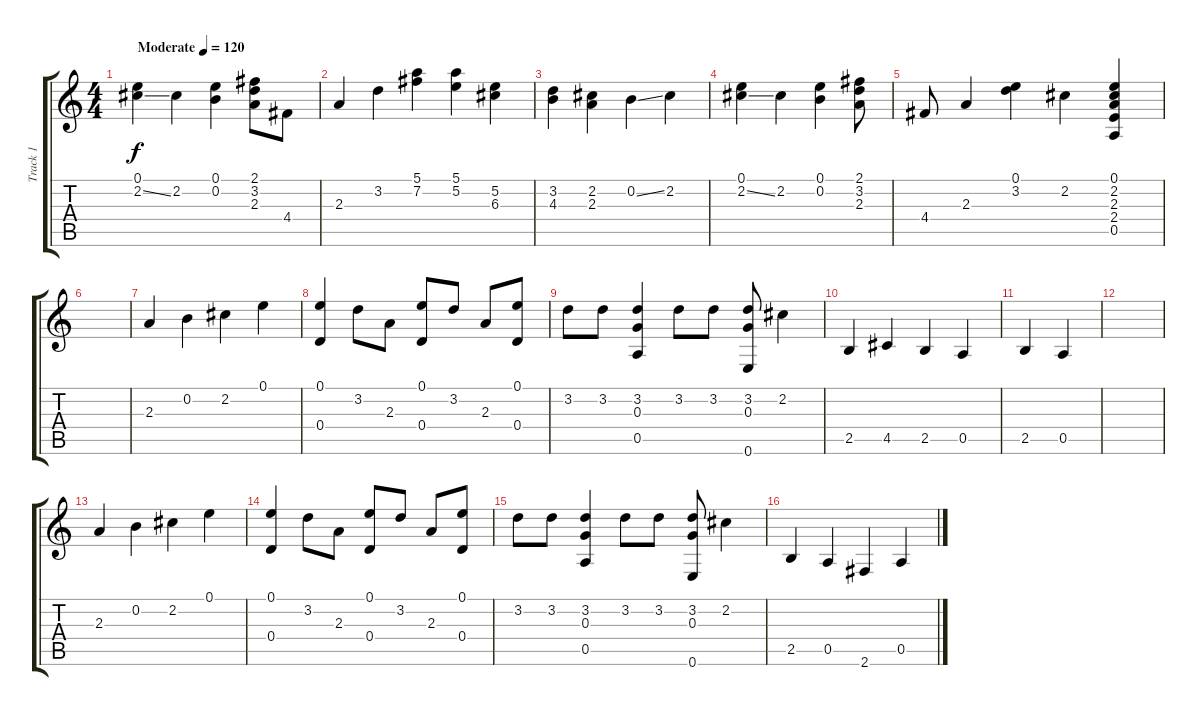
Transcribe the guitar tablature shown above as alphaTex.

\track ("Track 1" "Track 1") {instrument acousticguitarsteel}
\staff {score tabs}
\tuning (E4 B3 G3 D3 A2 E2) {hide}
\ts (4 4)
\tempo (120 "Moderate")
\clef g2
\ks c
(0.1 2.2{ss}).4{dy f instrument acousticguitarsteel} 2.2.4 (0.1 0.2).4 (2.1 3.2 2.3).8 4.4.8 |
2.3.4 3.2.4 (5.1 7.2).4 (5.1 5.2).4 (5.2 6.3).4 |
(3.2 4.3).4 (2.2 2.3).4 0.2{ss}.4 2.2.4 |
(0.1 2.2{ss}).4 2.2.4 (0.1 0.2).4 (2.1 3.2 2.3).8 |
4.4.8 2.3.4 (0.1 3.2).4 2.2.4 (0.1 2.2 2.3 2.4 0.5).4 |
|
2.3.4 0.2.4 2.2.4 0.1.4 |
(0.1 0.4).4 3.2.8 2.3.8 (0.1 0.4).8 3.2.8 2.3.8 (0.1 0.4).8 |
3.2.8 3.2.8 (3.2 0.3 0.5).4 3.2.8 3.2.8 (3.2 0.3 0.6).8 2.2.4 |
2.5.4 4.5.4 2.5.4 0.5.4 |
2.5.4 0.5.4 |
|
2.3.4 0.2.4 2.2.4 0.1.4 |
(0.1 0.4).4 3.2.8 2.3.8 (0.1 0.4).8 3.2.8 2.3.8 (0.1 0.4).8 |
3.2.8 3.2.8 (3.2 0.3 0.5).4 3.2.8 3.2.8 (3.2 0.3 0.6).8 2.2.4 |
2.5.4 0.5.4 2.6.4 0.5.4
